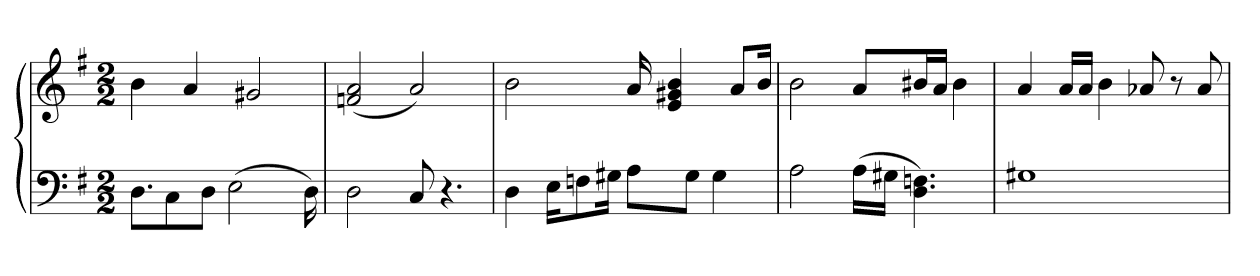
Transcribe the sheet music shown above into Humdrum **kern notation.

**kern	**kern
*part1	*part1
*staff2	*staff1
*clefF4	*clefG2
*k[f#]	*k[f#]
*M2/2	*M2/2
=1	=1
8.D\L	4b
8C\	.
.	4a
8D\J	.
(2E	.
.	2g#X
16D)	.
=2	=2
2D	(2fn 2a
8C	2a)
4.r	.
=3	=3
4D	2b
16E\KL	.
8Fn\	.
16G#X\Jk	.
8A\L	16a
.	4e 4g#X 4b
8G#\J	.
4G#	.
.	8a/L
.	16b/Jk
=4	=4
2A	2b
(16A\LL	8a/L
16G#X\JJ	.
4.D 4.Fn)	16b#X/L
.	16a/JJ
.	4b#
=5	=5
1G#X	4a
.	16a/LL
.	16a/JJ
.	4b
.	8a-X
.	8r
.	8a-
=	=
*-	*-
